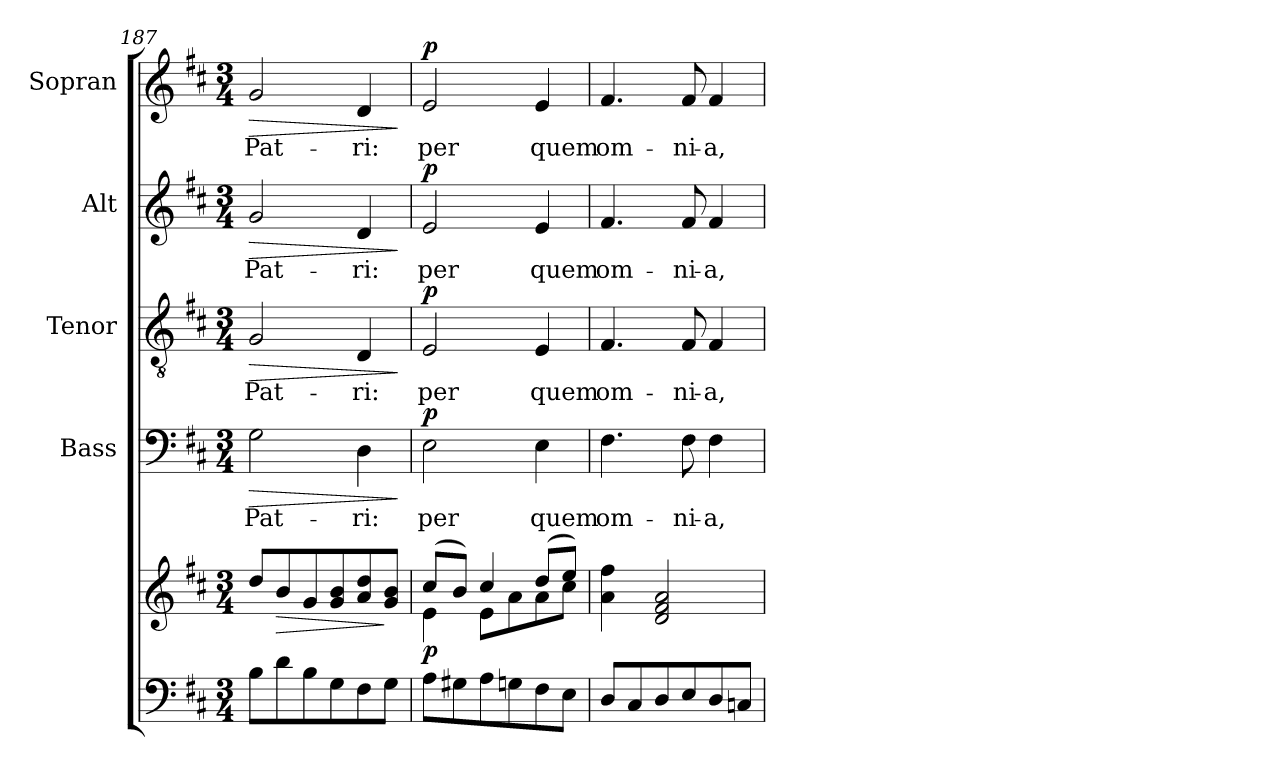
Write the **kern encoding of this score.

**kern	**kern	**dynam	**kern	**text	**dynam	**kern	**text	**dynam	**kern	**text	**dynam	**kern	**text	**dynam
*part5	*part5	*part5	*part4	*part4	*part4	*part3	*part3	*part3	*part2	*part2	*part2	*part1	*part1	*part1
*staff6	*staff5	*staff5/6	*staff4	*staff4	*staff4	*staff3	*staff3	*staff3	*staff2	*staff2	*staff2	*staff1	*staff1	*staff1
*	*	*	*I"Bass	*	*	*I"Tenor	*	*	*I"Alt	*	*	*I"Sopran	*	*
*	*	*	*I'B.	*	*	*I'T.	*	*	*I'A.	*	*	*I'S.	*	*
*clefF4	*clefG2	*	*clefF4	*	*	*clefGv2	*	*	*clefG2	*	*	*clefG2	*	*
*k[f#c#]	*k[f#c#]	*	*k[f#c#]	*	*	*k[f#c#]	*	*	*k[f#c#]	*	*	*k[f#c#]	*	*
*D:	*D:	*	*D:	*	*	*D:	*	*	*D:	*	*	*D:	*	*
*M3/4	*M3/4	*	*M3/4	*	*	*M3/4	*	*	*M3/4	*	*	*M3/4	*	*
=187	=187	=187	=187	=187	=187	=187	=187	=187	=187	=187	=187	=187	=187	=187
!	!	!	!	!LO:LY:b	!LO:HP:b	!	!LO:LY:b	!LO:HP:b	!	!LO:LY:b	!LO:HP:b	!	!LO:LY:b	!LO:HP:b
8B\L	8dd/L	.	2G\	Pat-	>	2G/	Pat-	>	2g/	Pat-	>	2g/	Pat-	>
!	!	!LO:HP:b	!	!	!	!	!	!	!	!	!	!	!	!
8d\	8b/	>	.	.	.	.	.	.	.	.	.	.	.	.
8B\	8g/	.	.	.	.	.	.	.	.	.	.	.	.	.
8G\	8g/ 8b/	.	.	.	.	.	.	.	.	.	.	.	.	.
!	!	!	!	!LO:LY:b	!	!	!LO:LY:b	!	!	!LO:LY:b	!	!	!LO:LY:b	!
8F#\	8a/ 8dd/	.	4D\	-ri:	.	4D/	-ri:	.	4d/	-ri:	.	4d/	-ri:	.
8G\J	8g/ 8b/J	]	.	.	.	.	.	.	.	.	.	.	.	.
.	.	.	.	.	]	.	.	]	.	.	]	.	.	]
!!LO:PB:g=z
=188	=188	=188	=188	=188	=188	=188	=188	=188	=188	=188	=188	=188	=188	=188
*	*^	*	*	*	*	*	*	*	*	*	*	*	*	*
!	!	!	!LO:DY:b	!	!LO:LY:b	!LO:DY:a	!	!LO:LY:b	!LO:DY:a	!	!LO:LY:b	!LO:DY:a	!	!LO:LY:b	!LO:DY:a
8A\L	(>8cc#/L	4e\	p	2E\	per	p	2E/	per	p	2e/	per	p	2e/	per	p
8G#X\	8b/J)	.	.	.	.	.	.	.	.	.	.	.	.	.	.
8A\	4cc#/	8e\L	.	.	.	.	.	.	.	.	.	.	.	.	.
8Gn\	.	8a\	.	.	.	.	.	.	.	.	.	.	.	.	.
!	!	!	!	!	!LO:LY:b	!	!	!LO:LY:b	!	!	!LO:LY:b	!	!	!LO:LY:b	!
8F#\	(>8dd/L	8a\	.	4E\	quem	.	4E/	quem	.	4e/	quem	.	4e/	quem	.
8E\J	8ee/J)	8cc#\J	.	.	.	.	.	.	.	.	.	.	.	.	.
=189	=189	=189	=189	=189	=189	=189	=189	=189	=189	=189	=189	=189	=189	=189	=189
!	!	!	!	!	!LO:LY:b	!	!	!LO:LY:b	!	!	!LO:LY:b	!	!	!LO:LY:b	!
*	*v	*v	*	*	*	*	*	*	*	*	*	*	*	*	*
8D/L	4a\ 4ff#\	.	4.F#\	om-	.	4.F#/	om-	.	4.f#/	om-	.	4.f#/	om-	.
8C#/	.	.	.	.	.	.	.	.	.	.	.	.	.	.
8D/	2d/ 2f#/ 2a/	.	.	.	.	.	.	.	.	.	.	.	.	.
!	!	!	!	!LO:LY:b	!	!	!LO:LY:b	!	!	!LO:LY:b	!	!	!LO:LY:b	!
8E/	.	.	8F#\	-ni-	.	8F#/	-ni-	.	8f#/	-ni-	.	8f#/	-ni-	.
!	!	!	!	!LO:LY:b	!	!	!LO:LY:b	!	!	!LO:LY:b	!	!	!LO:LY:b	!
8D/	.	.	4F#\	-a,	.	4F#/	-a,	.	4f#/	-a,	.	4f#/	-a,	.
8Cn/J	.	.	.	.	.	.	.	.	.	.	.	.	.	.
=	=	=	=	=	=	=	=	=	=	=	=	=	=	=
*-	*-	*-	*-	*-	*-	*-	*-	*-	*-	*-	*-	*-	*-	*-
